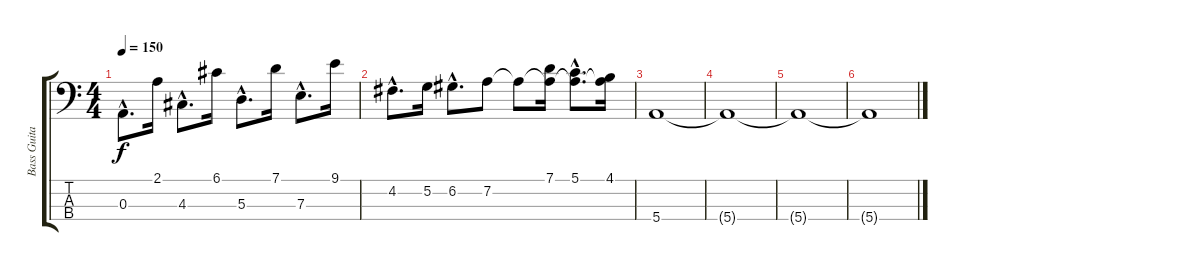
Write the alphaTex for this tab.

\track ("Bass Guitar" "Bass Guita") {instrument electricbasspick}
\staff {score tabs}
\tuning (G2 D2 A1 E1) {hide}
\ts (4 4)
\tempo 150
\clef f4
\ks c
0.3{hac}.8{d dy f} 2.1.16 4.3{hac}.8{d} 6.1.16 5.3{hac}.8{d} 7.1.16 7.3{hac}.8{d} 9.1.16 |
4.2{hac}.8{d} 5.2.16 6.2{hac}.8{d} 7.2.8 7.2{t}.8 (7.1 7.2{t}).16 (5.1{hac} 7.2{hac t}).8{d} (4.1 7.2{t}).16 |
5.4.1{volume 0} |
5.4{t}.1 |
5.4{t}.1 |
5.4{t}.1
